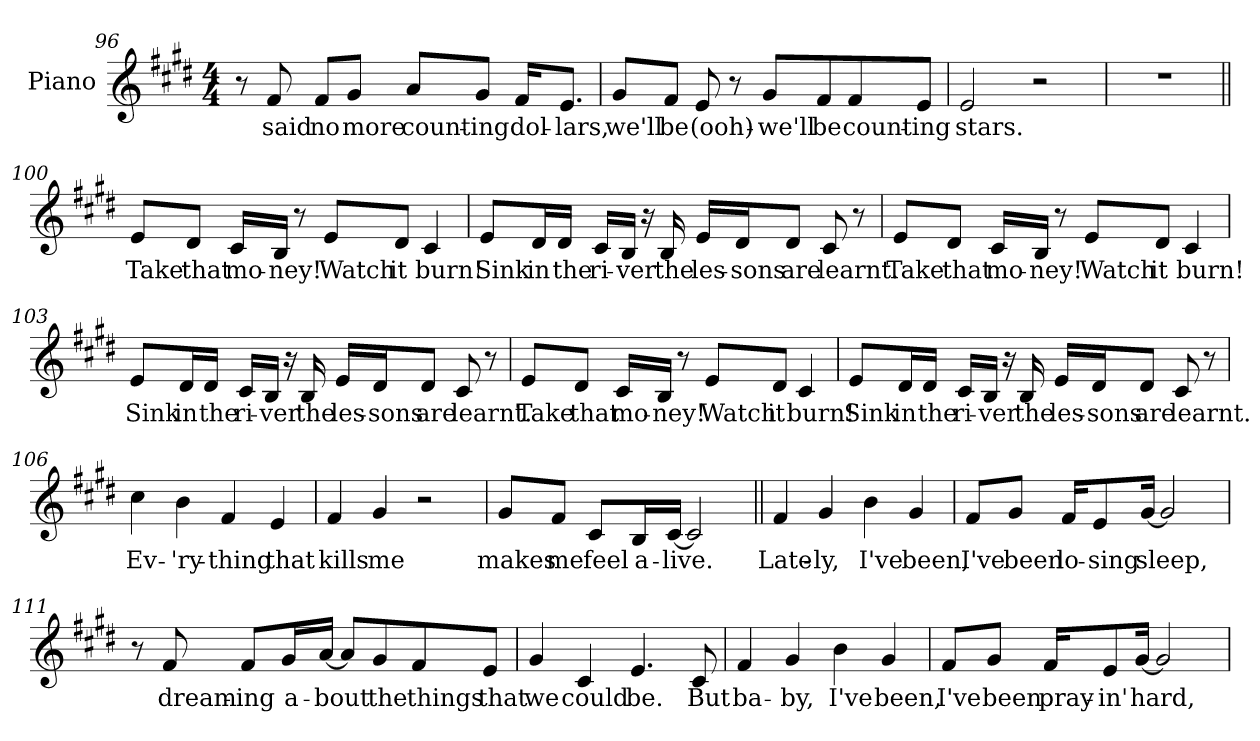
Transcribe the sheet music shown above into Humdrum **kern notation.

**kern	**text
*part1	*part1
*staff1	*staff1
*I"Piano	*
*I'Pno.	*
!!LO:LB:g=z
*clefG2	*
*k[f#c#g#d#]	*
*E:	*
*M4/4	*
=96	=96
8r	.
!	!LO:LY:b
8f#	said
!	!LO:LY:b
8f#L	no
!	!LO:LY:b
8g#J	more
!	!LO:LY:b
8aL	count-
!	!LO:LY:b
8g#J	-ing
!	!LO:LY:b
16f#KL	dol-
!	!LO:LY:b
8.eJ	-lars,
=97	=97
!	!LO:LY:b
8g#L	we'll
!	!LO:LY:b
8f#J	be
!	!LO:LY:b
8e	(ooh)-
8r	.
!	!LO:LY:b
8g#L	-we'll
!	!LO:LY:b
8f#	be
!	!LO:LY:b
8f#	count-
!	!LO:LY:b
8eJ	-ing
=98	=98
!	!LO:LY:b
2e	stars.
2r	.
=99	=99
1r	.
!!LO:LB:g=z
=100||	=100||
!	!LO:LY:b
8eL	Take
!	!LO:LY:b
8d#J	that
!	!LO:LY:b
16c#LL	mo-
!	!LO:LY:b
16BJJ	-ney!
8r	.
!	!LO:LY:b
8eL	Watch
!	!LO:LY:b
8d#J	it
!	!LO:LY:b
4c#	burn!
=101	=101
!	!LO:LY:b
8eL	Sink
!	!LO:LY:b
16d#L	in
!	!LO:LY:b
16d#JJ	the
!	!LO:LY:b
16c#LL	ri-
!	!LO:LY:b
16BJJ	-ver
16r	.
!	!LO:LY:b
16B	the
!	!LO:LY:b
16eLL	les-
!	!LO:LY:b
16d#J	-sons
!	!LO:LY:b
8d#J	are
!	!LO:LY:b
8c#	learnt.
8r	.
=102	=102
!	!LO:LY:b
8eL	Take
!	!LO:LY:b
8d#J	that
!	!LO:LY:b
16c#LL	mo-
!	!LO:LY:b
16BJJ	-ney!
8r	.
!	!LO:LY:b
8eL	Watch
!	!LO:LY:b
8d#J	it
!	!LO:LY:b
4c#	burn!
!!LO:LB:g=z
=103	=103
!	!LO:LY:b
8eL	Sink
!	!LO:LY:b
16d#L	in
!	!LO:LY:b
16d#JJ	the
!	!LO:LY:b
16c#LL	ri-
!	!LO:LY:b
16BJJ	-ver
16r	.
!	!LO:LY:b
16B	the
!	!LO:LY:b
16eLL	les-
!	!LO:LY:b
16d#J	-sons
!	!LO:LY:b
8d#J	are
!	!LO:LY:b
8c#	learnt.
8r	.
=104	=104
!	!LO:LY:b
8eL	Take
!	!LO:LY:b
8d#J	that
!	!LO:LY:b
16c#LL	mo-
!	!LO:LY:b
16BJJ	-ney!
8r	.
!	!LO:LY:b
8eL	Watch
!	!LO:LY:b
8d#J	it
!	!LO:LY:b
4c#	burn!
!!LO:LB:g=z
=105	=105
!	!LO:LY:b
8eL	Sink
!	!LO:LY:b
16d#L	in
!	!LO:LY:b
16d#JJ	the
!	!LO:LY:b
16c#LL	ri-
!	!LO:LY:b
16BJJ	-ver
16r	.
!	!LO:LY:b
16B	the
!	!LO:LY:b
16eLL	les-
!	!LO:LY:b
16d#J	-sons
!	!LO:LY:b
8d#J	are
!	!LO:LY:b
8c#	learnt.
8r	.
=106	=106
!	!LO:LY:b
4cc#	Ev-
!	!LO:LY:b
4b	-'ry-
!	!LO:LY:b
4f#	-thing
!	!LO:LY:b
4e	that
=107	=107
!	!LO:LY:b
4f#	kills
!	!LO:LY:b
4g#	me
2r	.
=108	=108
!	!LO:LY:b
8g#L	makes
!	!LO:LY:b
8f#J	me
!	!LO:LY:b
8c#L	feel
!	!LO:LY:b
16BL	a-
!	!LO:LY:b
[16c#JJ	-live.
2c#]	.
!!LO:PB:g=z
=109||	=109||
!	!LO:LY:b
4f#	Late-
!	!LO:LY:b
4g#	-ly,
!	!LO:LY:b
4b	I've
!	!LO:LY:b
4g#	been,
=110	=110
!	!LO:LY:b
8f#L	I've
!	!LO:LY:b
8g#J	been
!	!LO:LY:b
16f#KL	lo-
!	!LO:LY:b
8e	-sing
!	!LO:LY:b
[16g#Jk	sleep,
2g#]	.
=111	=111
8r	.
!	!LO:LY:b
8f#	dream-
!	!LO:LY:b
8f#L	-ing
!	!LO:LY:b
16g#L	a-
!	!LO:LY:b
[16aJJ	-bout
8aL]	.
!	!LO:LY:b
8g#	the
!	!LO:LY:b
8f#	things
!	!LO:LY:b
8eJ	that
=112	=112
!	!LO:LY:b
4g#	we
!	!LO:LY:b
4c#	could
!	!LO:LY:b
4.e	be.
!	!LO:LY:b
8c#	But
!!LO:LB:g=z
=113	=113
!	!LO:LY:b
4f#	ba-
!	!LO:LY:b
4g#	-by,
!	!LO:LY:b
4b	I've
!	!LO:LY:b
4g#	been,
=114	=114
!	!LO:LY:b
8f#L	I've
!	!LO:LY:b
8g#J	been
!	!LO:LY:b
16f#KL	pray-
!	!LO:LY:b
8e	-in'
!	!LO:LY:b
[16g#Jk	hard,
2g#]	.
=	=
*-	*-
